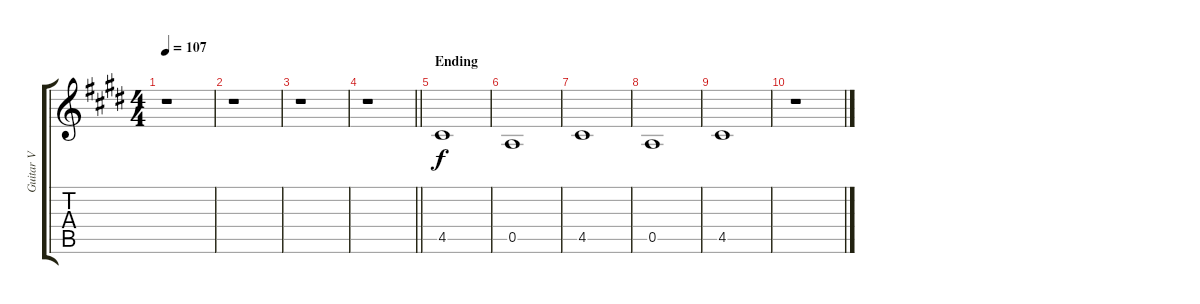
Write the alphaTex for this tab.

\track ("Guitar V" "Guitar V") {instrument distortionguitar}
\staff {score tabs}
\tuning (E4 B3 G3 D3 A2 E2) {hide}
\ts (4 4)
\tempo 107
\clef g2
\ks e
r.1{dy f} |
r.1 |
r.1 |
\barLineRight lightlight
r.1 |
\section ("" "Ending")
4.5.1 |
0.5.1 |
4.5.1 |
0.5.1 |
4.5.1 |
r.1
